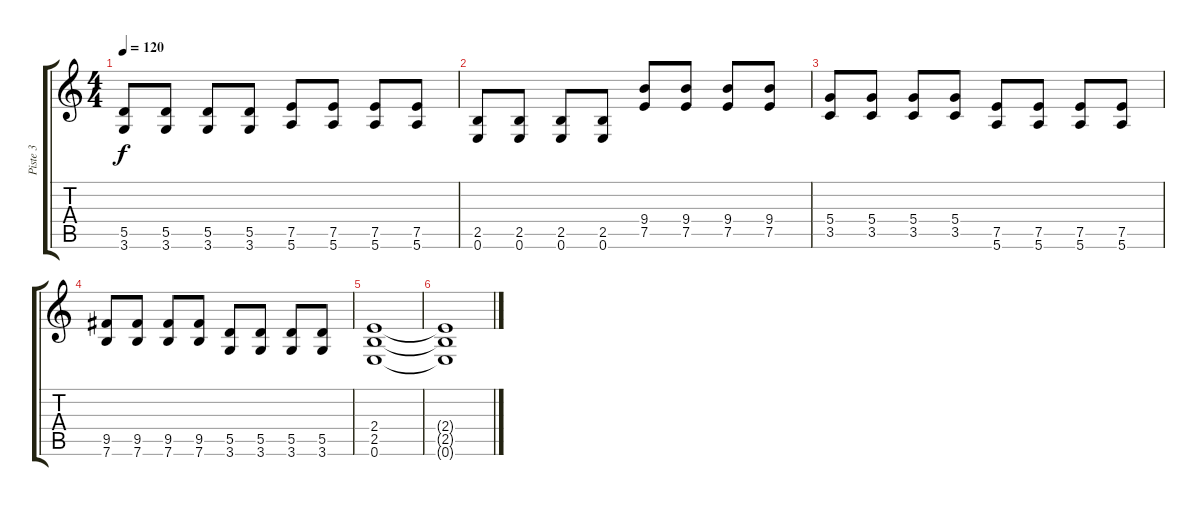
\track ("Piste 3" "Piste 3") {instrument distortionguitar}
\staff {score tabs}
\tuning (E4 B3 G3 D3 A2 E2) {hide}
\ts (4 4)
\tempo 120
\clef g2
\ks c
(5.5 3.6).8{dy f} (5.5 3.6).8 (5.5 3.6).8 (5.5 3.6).8 (7.5 5.6).8 (7.5 5.6).8 (7.5 5.6).8 (7.5 5.6).8 |
(2.5 0.6).8 (2.5 0.6).8 (2.5 0.6).8 (2.5 0.6).8 (9.4 7.5).8 (9.4 7.5).8 (9.4 7.5).8 (9.4 7.5).8 |
(5.4 3.5).8 (5.4 3.5).8 (5.4 3.5).8 (5.4 3.5).8 (7.5 5.6).8 (7.5 5.6).8 (7.5 5.6).8 (7.5 5.6).8 |
(9.5 7.6).8 (9.5 7.6).8 (9.5 7.6).8 (9.5 7.6).8 (5.5 3.6).8 (5.5 3.6).8 (5.5 3.6).8 (5.5 3.6).8 |
(2.4 2.5 0.6).1 |
(2.4{t} 2.5{t} 0.6{t}).1
